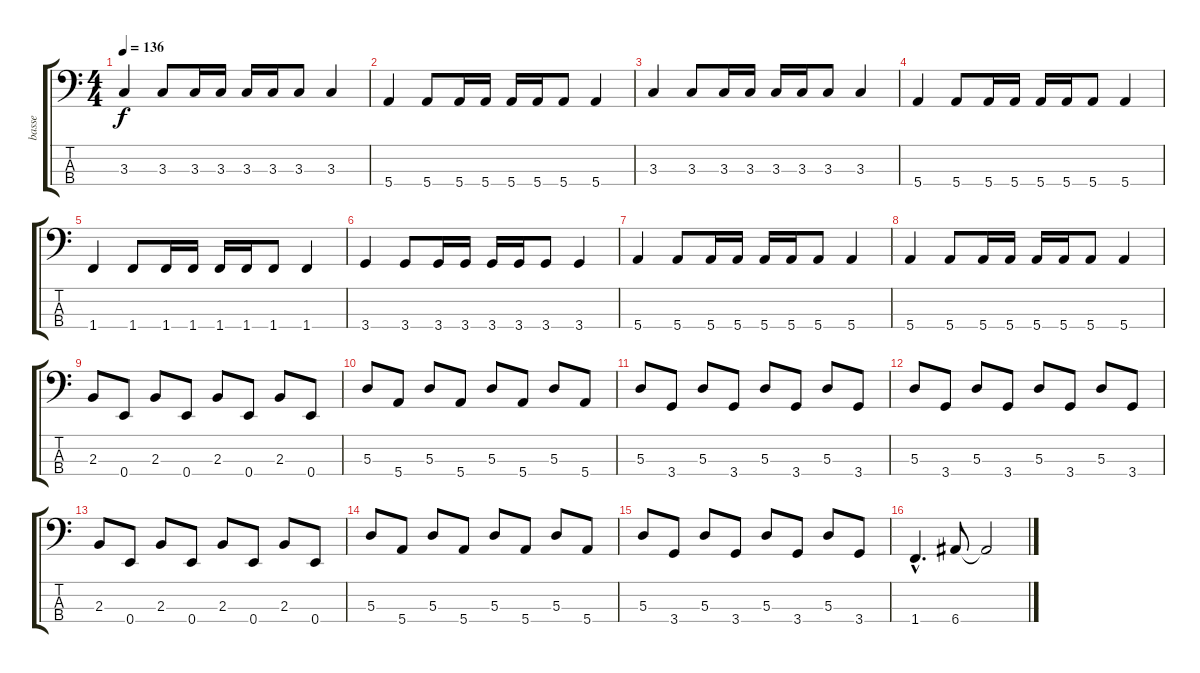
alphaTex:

\track ("basse" "basse") {instrument electricbassfinger}
\staff {score tabs}
\tuning (G2 D2 A1 E1) {hide}
\ts (4 4)
\tempo 136
\clef f4
\ks c
3.3.4{dy f} 3.3.8 3.3.16 3.3.16 3.3.16 3.3.16 3.3.8 3.3.4 |
5.4.4 5.4.8 5.4.16 5.4.16 5.4.16 5.4.16 5.4.8 5.4.4 |
3.3.4 3.3.8 3.3.16 3.3.16 3.3.16 3.3.16 3.3.8 3.3.4 |
5.4.4 5.4.8 5.4.16 5.4.16 5.4.16 5.4.16 5.4.8 5.4.4 |
1.4.4 1.4.8 1.4.16 1.4.16 1.4.16 1.4.16 1.4.8 1.4.4 |
3.4.4 3.4.8 3.4.16 3.4.16 3.4.16 3.4.16 3.4.8 3.4.4 |
5.4.4 5.4.8 5.4.16 5.4.16 5.4.16 5.4.16 5.4.8 5.4.4 |
5.4.4 5.4.8 5.4.16 5.4.16 5.4.16 5.4.16 5.4.8 5.4.4 |
2.3.8 0.4.8 2.3.8 0.4.8 2.3.8 0.4.8 2.3.8 0.4.8 |
5.3.8 5.4.8 5.3.8 5.4.8 5.3.8 5.4.8 5.3.8 5.4.8 |
5.3.8 3.4.8 5.3.8 3.4.8 5.3.8 3.4.8 5.3.8 3.4.8 |
5.3.8 3.4.8 5.3.8 3.4.8 5.3.8 3.4.8 5.3.8 3.4.8 |
2.3.8 0.4.8 2.3.8 0.4.8 2.3.8 0.4.8 2.3.8 0.4.8 |
5.3.8 5.4.8 5.3.8 5.4.8 5.3.8 5.4.8 5.3.8 5.4.8 |
5.3.8 3.4.8 5.3.8 3.4.8 5.3.8 3.4.8 5.3.8 3.4.8 |
1.4{hac}.4{d} 6.4.8 6.4{t}.2
